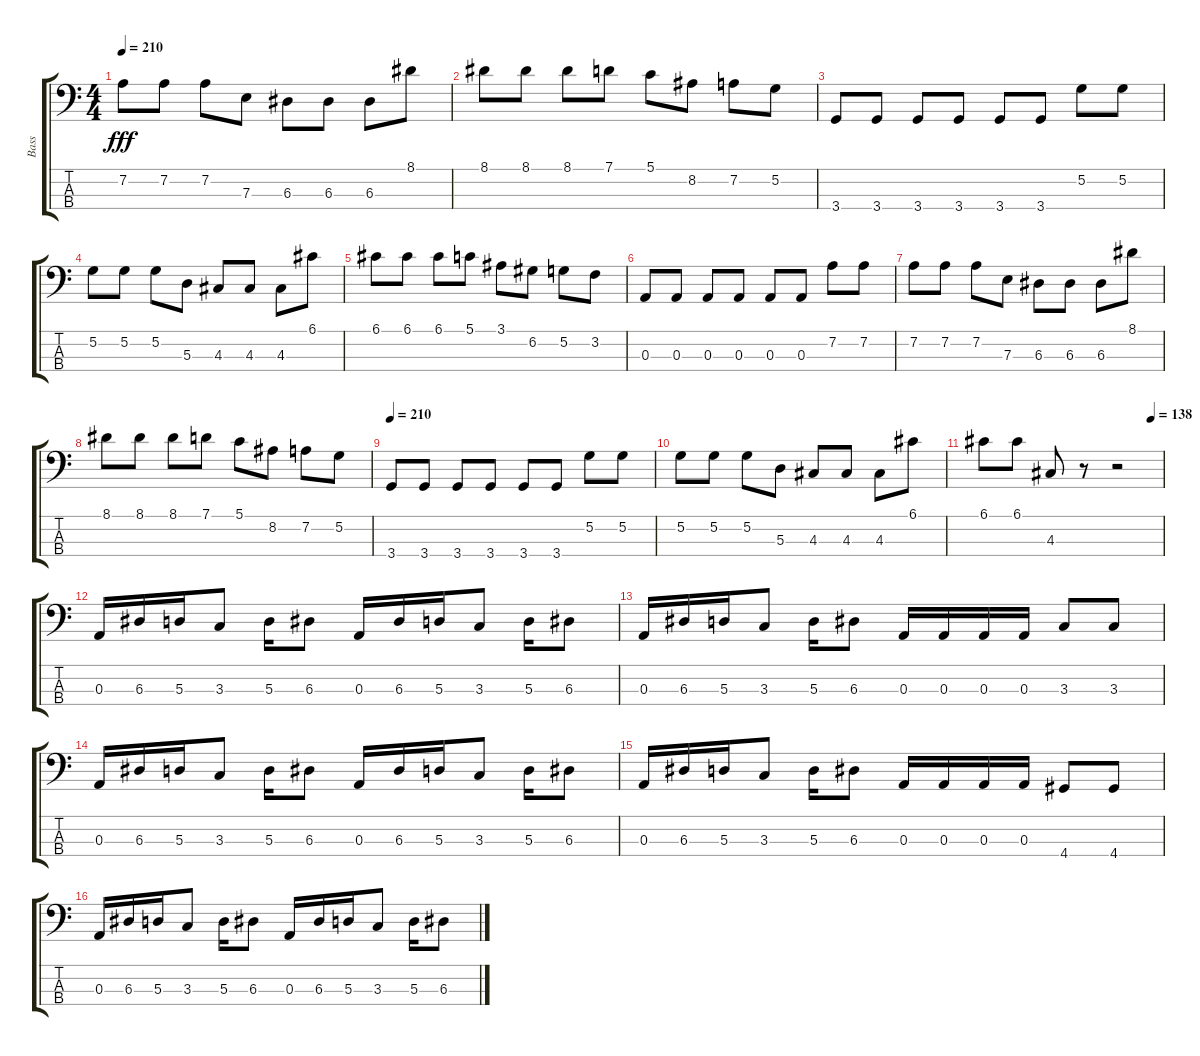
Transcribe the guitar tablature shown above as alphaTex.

\track ("Bass" "Bass") {instrument electricbasspick}
\staff {score tabs}
\tuning (G2 D2 A1 E1) {hide}
\ts (4 4)
\tempo 210
\clef f4
\ks c
7.2.8{dy fff} 7.2.8 7.2.8 7.3.8 6.3.8 6.3.8 6.3.8 8.1.8 |
8.1.8 8.1.8 8.1.8 7.1.8 5.1.8 8.2.8 7.2.8 5.2.8 |
3.4.8 3.4.8 3.4.8 3.4.8 3.4.8 3.4.8 5.2.8 5.2.8 |
5.2.8 5.2.8 5.2.8 5.3.8 4.3.8 4.3.8 4.3.8 6.1.8 |
6.1.8 6.1.8 6.1.8 5.1.8 3.1.8 6.2.8 5.2.8 3.2.8 |
0.3.8 0.3.8 0.3.8 0.3.8 0.3.8 0.3.8 7.2.8 7.2.8 |
7.2.8 7.2.8 7.2.8 7.3.8 6.3.8 6.3.8 6.3.8 8.1.8 |
8.1.8 8.1.8 8.1.8 7.1.8 5.1.8 8.2.8 7.2.8 5.2.8 |
\tempo 210
3.4.8 3.4.8 3.4.8 3.4.8 3.4.8 3.4.8 5.2.8 5.2.8 |
5.2.8 5.2.8 5.2.8 5.3.8 4.3.8 4.3.8 4.3.8 6.1.8 |
\tempo (138 0.9375)
6.1.8 6.1.8 4.3.8 r.8 r.2 |
0.3.16 6.3.16 5.3.16 3.3.8 5.3.16 6.3.8 0.3.16 6.3.16 5.3.16 3.3.8 5.3.16 6.3.8 |
0.3.16 6.3.16 5.3.16 3.3.8 5.3.16 6.3.8 0.3.16 0.3.16 0.3.16 0.3.16 3.3.8 3.3.8 |
0.3.16 6.3.16 5.3.16 3.3.8 5.3.16 6.3.8 0.3.16 6.3.16 5.3.16 3.3.8 5.3.16 6.3.8 |
0.3.16 6.3.16 5.3.16 3.3.8 5.3.16 6.3.8 0.3.16 0.3.16 0.3.16 0.3.16 4.4.8 4.4.8 |
0.3.16 6.3.16 5.3.16 3.3.8 5.3.16 6.3.8 0.3.16 6.3.16 5.3.16 3.3.8 5.3.16 6.3.8
